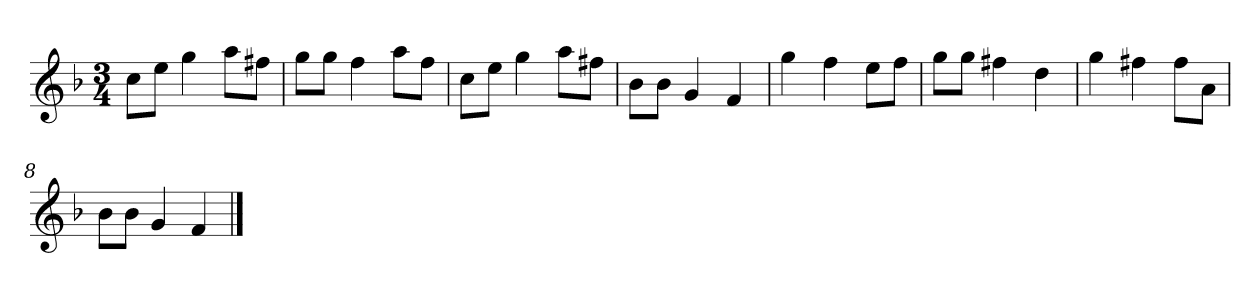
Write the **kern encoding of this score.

**kern
*part1
*staff1
*clefG2
*k[b-]
*M3/4
=
8cc\L
8ee\J
4gg
8aa\L
8ff#X\J
=2
8gg\L
8gg\J
4ff
8aa\L
8ff\J
=3
8cc\L
8ee\J
4gg
8aa\L
8ff#X\J
=4
8b-\L
8b-\J
4g
4f
=5y
4gg
4ff
8ee\L
8ff\J
=6
8gg\L
8gg\J
4ff#X
4dd
=7
4gg
4ff#X
8ff#\L
8a\J
=8
8b-\L
8b-\J
4g
4f
==
*-
